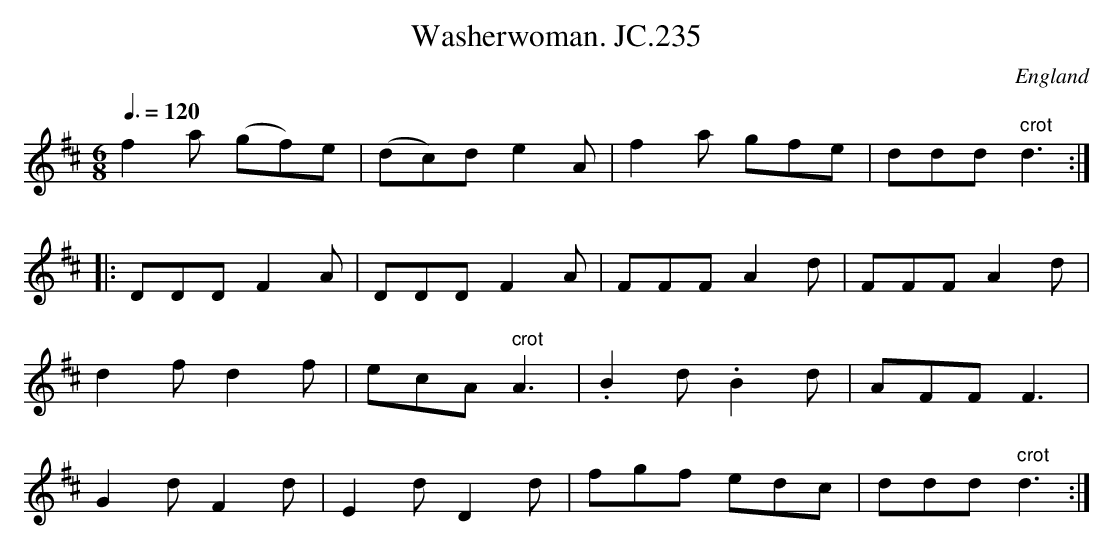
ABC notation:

X:1
T:Washerwoman. JC.235
L:1/8
M:6/8
O:England
Q:3/8=120
K:D
f2a (gf)e|\
(dc)de2A|f2a gfe|ddd" crot"d3:|!
|:DDDF2A|DDDF2A|FFFA2d|FFFA2d|!
d2fd2f|ecA" crot"A3|.B2d.B2d|AFFF3|!
G2dF2d|E2dD2d|fgf edc|ddd" crot"d3:|
